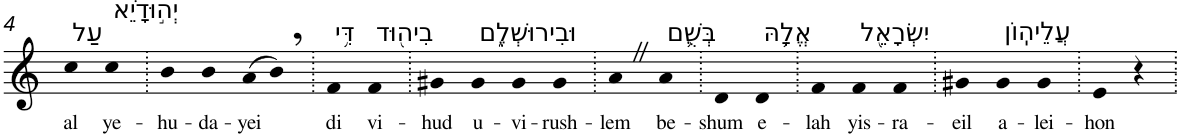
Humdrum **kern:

**kern	**text
*part1	*part1
*staff1	*staff1
*I"Piano	*
*I'Pno	*
!!LO:PB:g=z
*clefG2	*
*k[]	*
=4	=4
!LO:TX:a:t=עַל	!
!	!LO:LY:b
4cc	al
!LO:TX:a:t=יְה֣וּדָיֵ֔א	!
!	!LO:LY:b
4cc	ye-
=5.	=5.
!	!LO:LY:b
4b	-hu-
!	!LO:LY:b
4b	-da-
!	!LO:LY:b
(>8a	-yei
8b,)	.
=6.	=6.
!LO:TX:a:t=דִּ֥י	!
!	!LO:LY:b
4f	di
!LO:TX:a:t=בִיה֖וּד	!
!	!LO:LY:b
4f	vi-
=7.	=7.
!	!LO:LY:b
4g#X	-hud
!LO:TX:a:t=וּבִירוּשְׁלֶ֑ם	!
!	!LO:LY:b
4g#	u-
!	!LO:LY:b
4g#	-vi-
!	!LO:LY:b
4g#	-rush-
=8.	=8.
!	!LO:LY:b
4aZ	-lem
!LO:TX:a:t=בְּשֻׁ֛ם	!
!	!LO:LY:b
4a	be-
=9.	=9.
!	!LO:LY:b
4d	-shum
!LO:TX:a:t=אֱלָ֥הּ	!
!	!LO:LY:b
4d	e-
=10.	=10.
!	!LO:LY:b
4f	-lah
!LO:TX:a:t=יִשְׂרָאֵ֖ל	!
!	!LO:LY:b
4f	yis-
!	!LO:LY:b
4f	-ra-
=11.	=11.
!	!LO:LY:b
4g#X	-eil
!LO:TX:a:t=עֲלֵיהֽוֹן	!
!	!LO:LY:b
4g#	a-
!	!LO:LY:b
4g#	-lei-
=12.	=12.
!	!LO:LY:b
4e	-hon
4r	.
=.	=.
*-	*-
